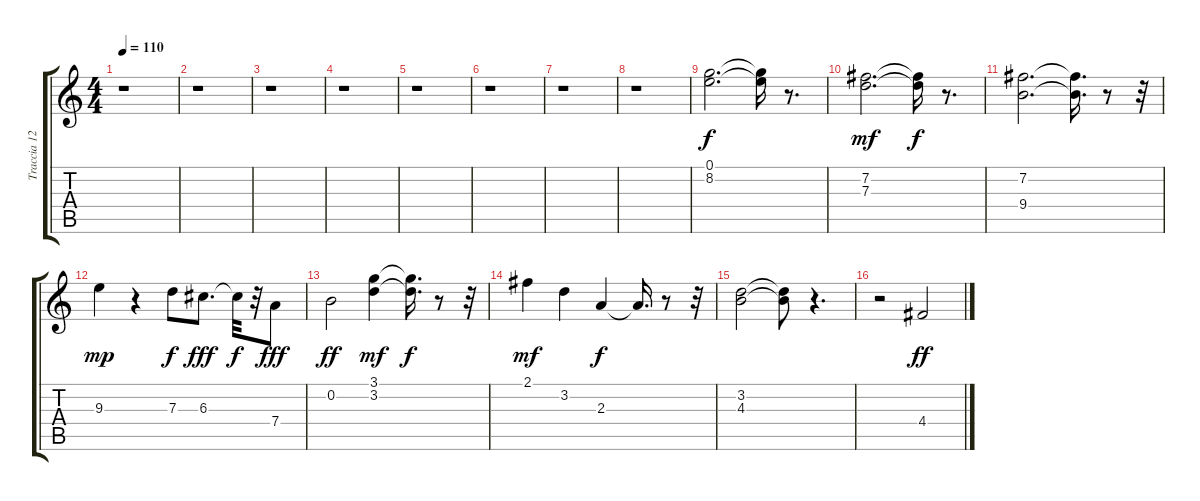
\track ("Traccia 12" "Traccia 12") {instrument electricguitarjazz}
\staff {score tabs}
\tuning (E4 B3 G3 D3 A2 E2) {hide}
\ts (4 4)
\tempo 110
\clef g2
\ks c
r.1{dy f} |
r.1 |
r.1 |
r.1 |
r.1 |
r.1 |
r.1 |
r.1 |
(0.1 8.2).2{d} (0.1{t} 8.2{t}).16 r.8{d} |
(7.2 7.3).2{d dy mf} (7.2{t} 7.3{t}).16{dy f} r.8{d} |
(7.2 9.4).2{d} (7.2{t} 9.4{t}).16{d} r.8 r.32 |
9.3.4{dy mp} r.4 7.3.8{dy f} 6.3.8{d dy fff} 6.3{t}.32{dy f} r.32 7.4.8{dy fff} |
0.2.2{dy ff} (3.1 3.2).4{dy mf} (3.1{t} 3.2{t}).16{d dy f} r.8 r.32 |
2.1.4{dy mf} 3.2.4 2.3.4{dy f} 2.3{t}.16{d} r.8 r.32 |
(3.2 4.3).2 (3.2{t} 4.3{t}).8 r.4{d} |
r.2 4.4.2{dy ff}
